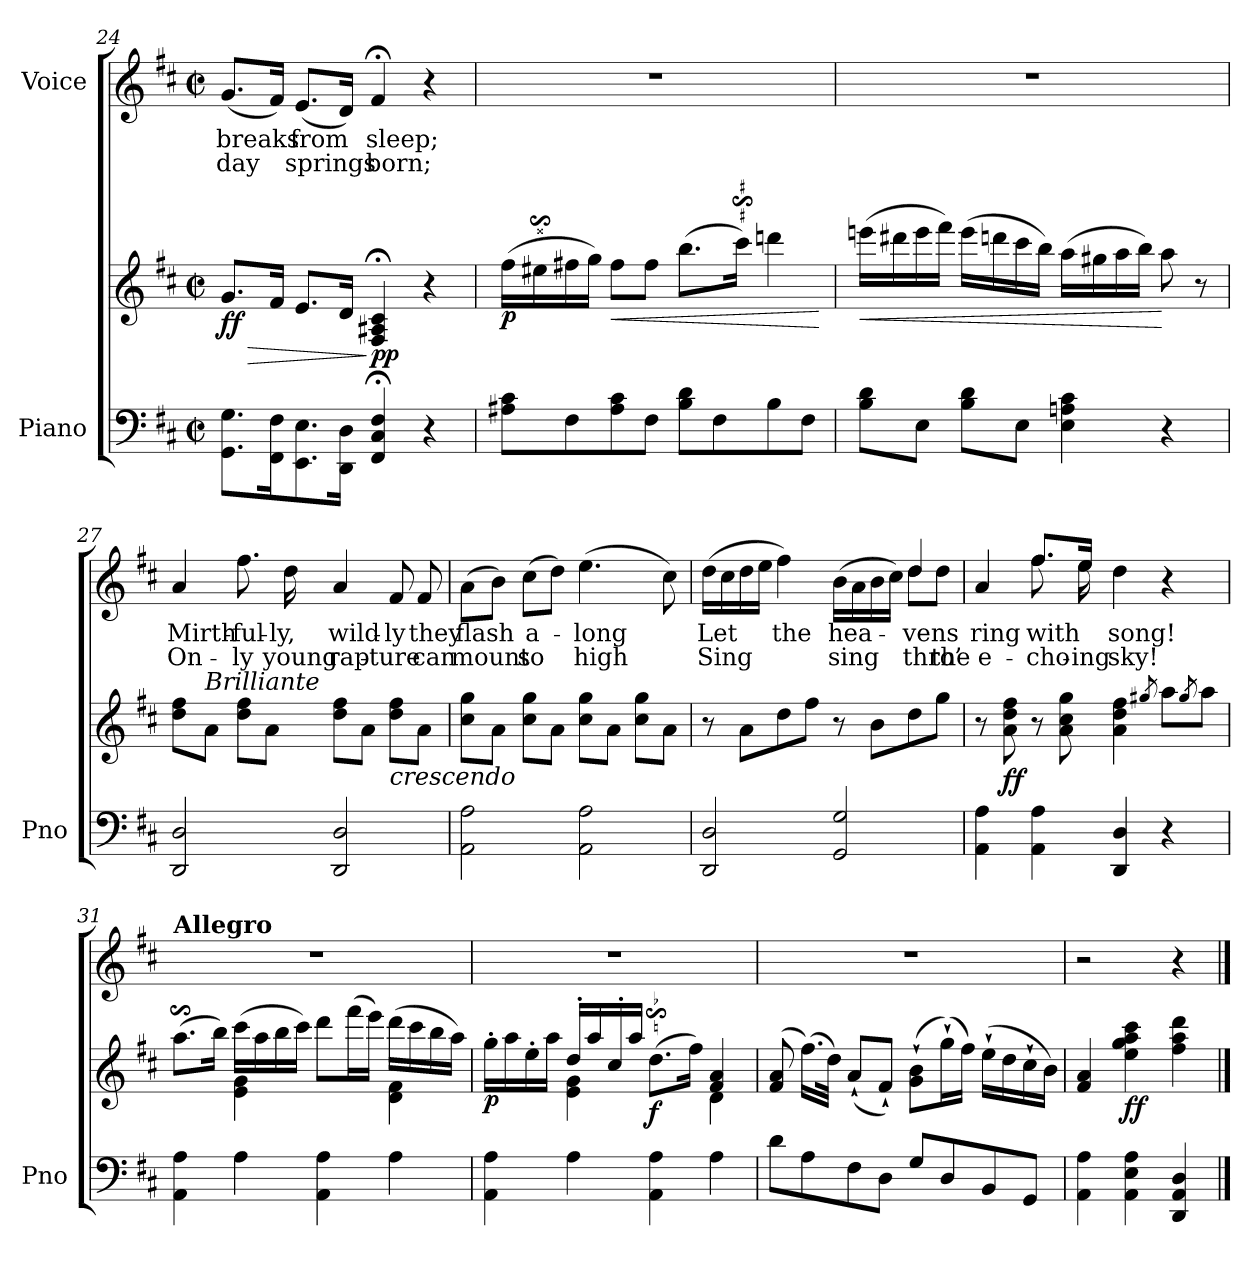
**kern	**kern	**dynam	**kern	**text	**text
*part2	*part2	*part2	*part1	*part1	*part1
*staff3	*staff2	*staff2/3	*staff1	*staff1	*staff1
*I"Piano	*	*	*I"Voice	*	*
*I'Pno	*	*	*	*	*
*clefF4	*clefG2	*	*clefG2	*	*
*k[f#c#]	*k[f#c#]	*	*k[f#c#]	*	*
*M2/2	*M2/2	*	*M2/2	*	*
*met(c|)	*met(c|)	*	*met(c|)	*	*
=24	=24	=24	=24	=24	=24
!	!	!LO:HP:b	!	!	!
!	!	!LO:DY:n=1:b	!	!	!
8.GG\ 8.G\L	8.g/L	> ff	(8.g/L	breaks	day
16FF#\ 16F#\K	16f#/Jk	.	16f#/Jk)	.	.
8.EE\ 8.E\	8.e/L	.	(8.e/L	from	springs
16DD\ 16D\Jk	16d/Jk	.	16d/Jk)	.	.
!	!	!LO:DY:n=2:b	!	!	!
4FF#/; 4C#/; 4F#/;	4F#/;< 4A#X/;< 4c#/;<	] pp	4f#;</	sleep;	born;
4r	4r	.	4r	.	.
=25	=25	=25	=25	=25	=25
!	!	!LO:DY:b	!	!	!
8A#X\ 8c#\L	(16ff#\LL	p	1r	.	.
.	16ee#Xs$sS\	.	.	.	.
8F#\	16ff#\	.	.	.	.
.	16gg\JJ)	.	.	.	.
!	!	!LO:HP:b	!	!	!
8A#\ 8c#\	8ff#\L	<	.	.	.
8F#\J	8ff#\J	.	.	.	.
8B\ 8d\L	(8.bb\L	.	.	.	.
8F#\	.	.	.	.	.
.	16ccc#s$sS\Jk)	.	.	.	.
8B\	4ddd\	.	.	.	.
8F#\J	.	.	.	.	.
.	.	[	.	.	.
=26	=26	=26	=26	=26	=26
!	!	!LO:HP:b	!	!	!
8B\ 8d\L	(16eeen\LL	<	1r	.	.
.	16ddd#X\	.	.	.	.
8E\J	16eee\	.	.	.	.
.	16fff#\JJ)	.	.	.	.
8B\ 8d\L	(16eee\LL	.	.	.	.
.	16dddn\	.	.	.	.
8E\J	16ccc#\	.	.	.	.
.	16bb\JJ)	.	.	.	.
4E\ 4An\ 4c#\	(16aa\LL	.	.	.	.
.	16gg#X\	.	.	.	.
.	16aa\	.	.	.	.
.	16bb\JJ)	.	.	.	.
4r	8aa\	[	.	.	.
.	8r	.	.	.	.
=27	=27	=27	=27	=27	=27
2DD/ 2D/	8dd\ 8ff#\L	.	4a/	Mirth-	On-
!	!LO:TX:i:t=Brilliante	!	!	!	!
.	8a\J	.	.	.	.
.	8dd\ 8ff#\L	.	8.ff#\	-ful-	-ly
.	8a\J	.	.	.	.
.	.	.	16dd\	-ly,	young
2DD/ 2D/	8dd\ 8ff#\L	.	4a/	wild-	rap-
.	8a\J	.	.	.	.
!	!LO:TX:b:i:t=crescendo	!	!	!	!
.	8dd\ 8ff#\L	.	8f#/	-ly	-ture
.	8a\J	.	8f#/	they	can
=28	=28	=28	=28	=28	=28
2AA\ 2A\	8cc#\ 8gg\L	.	(8a\L	flash	mount
.	8a\J	.	8b\J)	.	.
.	8cc#\ 8gg\L	.	(8cc#\L	a-	so
.	8a\J	.	8dd\J)	.	.
2AA\ 2A\	8cc#\ 8gg\L	.	(4.ee\	-long	high
.	8a\J	.	.	.	.
.	8cc#\ 8gg\L	.	.	.	.
.	8a\J	.	8cc#\)	.	.
=29	=29	=29	=29	=29	=29
*	*	*	*^	*	*
2DD/ 2D/	8r	.	(16dd\LL	2.ryy	Let	Sing
.	.	.	16cc#\	.	.	.
.	8a\L	.	16dd\	.	.	.
.	.	.	16ee\JJ	.	.	.
.	8dd\	.	4ff#\)	.	the	.
.	8ff#\J	.	.	.	.	.
2GG/ 2G/	8r	.	(16b\LL	.	hea-	sing
.	.	.	16a\	.	.	.
.	8b\L	.	16b\	.	.	.
.	.	.	16cc#\JJ)	.	.	.
.	8dd\	.	4dd/	8dd\L	-vens	thro’
.	8gg\J	.	.	8dd\J	.	the
=30	=30	=30	=30	=30	=30	=30
4AA\ 4A\	8r	.	4a/	4ryy	ring	e-
!	!	!LO:DY:b	!	!	!	!
.	8a\ 8dd\ 8ff#\	ff	.	.	.	.
4AA\ 4A\	8r	.	8.ff#/L	8.ff#\	with	-cho-
.	8a\ 8cc#\ 8gg\	.	.	.	.	.
.	.	.	16ee/Jk	16ee\	.	-ing
4DD/ 4D/	4a\ 4dd\ 4ff#\	.	4dd\	2ryy	song!	sky!
.	8qgg#X/	.	.	.	.	.
4r	8aa\L	.	4r	.	.	.
.	8qgg#/	.	.	.	.	.
.	8aa\J	.	.	.	.	.
*	*	*	*v	*v	*	*
=31	=31	=31	=31	=31	=31
*^	*^	*	*	*	*
!	!	!	!	!	!LO:TX:a:B:t=Allegro	!	!
1ryy	4AA\ 4A\	(8.aas$SS\L	4ryy	.	1r	.	.
.	.	16bb\Jk)	.	.	.	.	.
.	4A\	(>16ccc#\LL	4e\ 4g\	.	.	.	.
.	.	16aa\	.	.	.	.	.
.	.	16bb\	.	.	.	.	.
.	.	16ccc#\JJ)	.	.	.	.	.
.	4AA\ 4A\	8ddd\L	4ryy	.	.	.	.
.	.	(16fff#\L	.	.	.	.	.
.	.	16eee\JJ)	.	.	.	.	.
.	4A\	(>16ddd\LL	4d\ 4f#\	.	.	.	.
.	.	16ccc#\	.	.	.	.	.
.	.	16bb\	.	.	.	.	.
.	.	16aa\JJ)	.	.	.	.	.
=32	=32	=32	=32	=32	=32	=32	=32
!	!	!	!	!LO:DY:b	!	!	!
2.ryy	4AA\ 4A\	16gg'\LL	4ryy	p	1r	.	.
.	.	16aa\	.	.	.	.	.
.	.	16ee'\	.	.	.	.	.
.	.	16aa\JJ	.	.	.	.	.
.	4A\	16dd'/LL	4e\ 4g\	.	.	.	.
.	.	16aa/	.	.	.	.	.
.	.	16cc#'/	.	.	.	.	.
.	.	16aa/JJ	.	.	.	.	.
!	!	!	!	!LO:DY:b	!	!	!
.	4AA\ 4A\	(8.dds$Ss\L	4ryy	f	.	.	.
.	.	16ff#\Jk)	.	.	.	.	.
4A\	4ryy	4f#/ 4a/	4d\	.	.	.	.
*v	*v	*	*	*	*	*	*
*	*v	*v	*	*	*	*
=33	=33	=33	=33	=33	=33
8d\L	(8f#/ 8a/	.	1r	.	.
8A\	(16.ff#\LL)	.	.	.	.
.	32dd\JJk)	.	.	.	.
8F#\	(8a`/L	.	.	.	.
8D\J	8f#`/J)	.	.	.	.
8G/L	(8g\` 8b\`L	.	.	.	.
8D/	(16gg`\L)	.	.	.	.
.	16ff#\JJ)	.	.	.	.
8BB/	(16ee`\LL	.	.	.	.
.	16dd\	.	.	.	.
8GG/J	16cc#`\	.	.	.	.
.	16b\JJ)	.	.	.	.
=34	=34	=34	=34	=34	=34
4AA\ 4A\	4f#/ 4a/	.	2r	.	.
!	!	!LO:DY:b	!	!	!
4AA\ 4E\ 4A\	4ee\ 4gg\ 4aa\ 4ccc#\	ff	.	.	.
4DD/ 4AA/ 4D/	4ff#\ 4aa\ 4ddd\	.	4r	.	.
==	==	==	==	==	==
*-	*-	*-	*-	*-	*-
